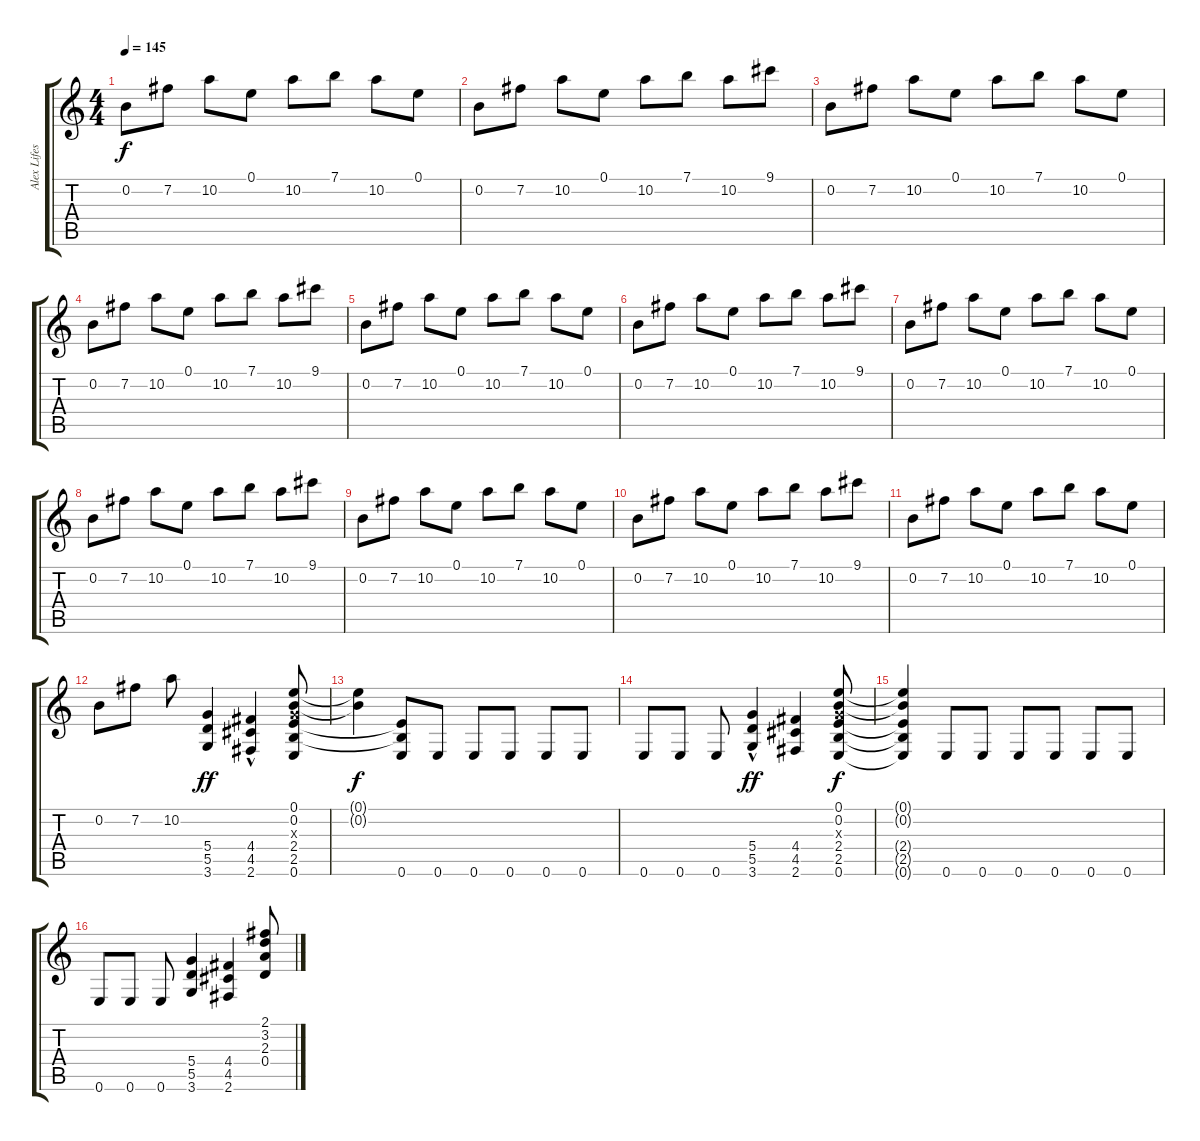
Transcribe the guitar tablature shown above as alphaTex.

\track ("Alex Lifeson" "Alex Lifes") {instrument overdrivenguitar}
\staff {score tabs}
\tuning (E4 B3 G3 D3 A2 E2) {hide}
\ts (4 4)
\tempo 145
\clef g2
\ks c
0.2.8{dy f} 7.2.8 10.2.8 0.1.8 10.2.8 7.1.8 10.2.8 0.1.8 |
0.2.8 7.2.8 10.2.8 0.1.8 10.2.8 7.1.8 10.2.8 9.1.8 |
0.2.8 7.2.8 10.2.8 0.1.8 10.2.8 7.1.8 10.2.8 0.1.8 |
0.2.8 7.2.8 10.2.8 0.1.8 10.2.8 7.1.8 10.2.8 9.1.8 |
0.2.8 7.2.8 10.2.8 0.1.8 10.2.8 7.1.8 10.2.8 0.1.8 |
0.2.8 7.2.8 10.2.8 0.1.8 10.2.8 7.1.8 10.2.8 9.1.8 |
0.2.8 7.2.8 10.2.8 0.1.8 10.2.8 7.1.8 10.2.8 0.1.8 |
0.2.8 7.2.8 10.2.8 0.1.8 10.2.8 7.1.8 10.2.8 9.1.8 |
0.2.8 7.2.8 10.2.8 0.1.8 10.2.8 7.1.8 10.2.8 0.1.8 |
0.2.8 7.2.8 10.2.8 0.1.8 10.2.8 7.1.8 10.2.8 9.1.8 |
0.2.8 7.2.8 10.2.8 0.1.8 10.2.8 7.1.8 10.2.8 0.1.8 |
0.2.8 7.2.8 10.2.8 (5.4 5.5 3.6).4{dy ff} (4.4 4.5 2.6{hac}).4 (0.1 0.2 0.3{x} 2.4 2.5 0.6).8 |
(0.1{t} 0.2{t}).4{dy f} (2.4{t} 2.5{t} 0.6).8 0.6.8 0.6.8 0.6.8 0.6.8 0.6.8 |
0.6.8 0.6.8 0.6.8 (5.4 5.5{hac} 3.6).4{dy ff} (4.4 4.5 2.6).4 (0.1 0.2 0.3{x} 2.4 2.5 0.6).8{dy f} |
(0.1{t} 0.2{t} 2.4{t} 2.5{t} 0.6{t}).4 0.6.8 0.6.8 0.6.8 0.6.8 0.6.8 0.6.8 |
0.6.8 0.6.8 0.6.8 (5.4 5.5 3.6).4 (4.4 4.5 2.6).4 (2.1 3.2 2.3 0.4).8
